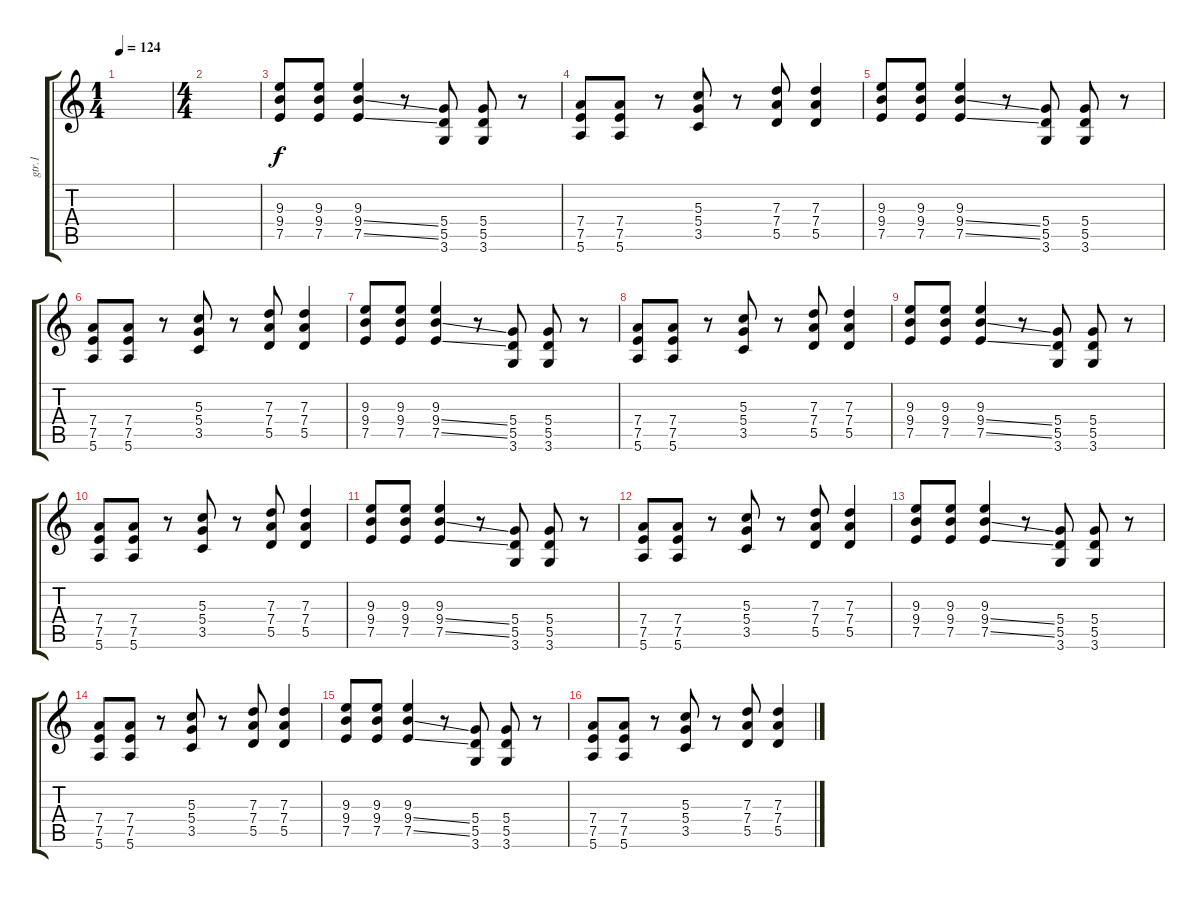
\track ("gtr.1" "gtr.1") {instrument overdrivenguitar}
\staff {score tabs}
\tuning (E4 B3 G3 D3 A2 E2) {hide}
\ts (1 4)
\tempo 124
\clef g2
\ks c
|
\ts (4 4)
|
(9.3 9.4 7.5).8 (9.3 9.4 7.5).8 (9.3 9.4{ss} 7.5{ss}).4 r.8 (5.4 5.5 3.6).8 (5.4 5.5 3.6).8 r.8 |
(7.4 7.5 5.6).8 (7.4 7.5 5.6).8 r.8 (5.3 5.4 3.5).8 r.8 (7.3 7.4 5.5).8 (7.3 7.4 5.5).4 |
(9.3 9.4 7.5).8 (9.3 9.4 7.5).8 (9.3 9.4{ss} 7.5{ss}).4 r.8 (5.4 5.5 3.6).8 (5.4 5.5 3.6).8 r.8 |
(7.4 7.5 5.6).8 (7.4 7.5 5.6).8 r.8 (5.3 5.4 3.5).8 r.8 (7.3 7.4 5.5).8 (7.3 7.4 5.5).4 |
(9.3 9.4 7.5).8 (9.3 9.4 7.5).8 (9.3 9.4{ss} 7.5{ss}).4 r.8 (5.4 5.5 3.6).8 (5.4 5.5 3.6).8 r.8 |
(7.4 7.5 5.6).8 (7.4 7.5 5.6).8 r.8 (5.3 5.4 3.5).8 r.8 (7.3 7.4 5.5).8 (7.3 7.4 5.5).4 |
(9.3 9.4 7.5).8 (9.3 9.4 7.5).8 (9.3 9.4{ss} 7.5{ss}).4 r.8 (5.4 5.5 3.6).8 (5.4 5.5 3.6).8 r.8 |
(7.4 7.5 5.6).8 (7.4 7.5 5.6).8 r.8 (5.3 5.4 3.5).8 r.8 (7.3 7.4 5.5).8 (7.3 7.4 5.5).4 |
(9.3 9.4 7.5).8 (9.3 9.4 7.5).8 (9.3 9.4{ss} 7.5{ss}).4 r.8 (5.4 5.5 3.6).8 (5.4 5.5 3.6).8 r.8 |
(7.4 7.5 5.6).8 (7.4 7.5 5.6).8 r.8 (5.3 5.4 3.5).8 r.8 (7.3 7.4 5.5).8 (7.3 7.4 5.5).4 |
(9.3 9.4 7.5).8 (9.3 9.4 7.5).8 (9.3 9.4{ss} 7.5{ss}).4 r.8 (5.4 5.5 3.6).8 (5.4 5.5 3.6).8 r.8 |
(7.4 7.5 5.6).8 (7.4 7.5 5.6).8 r.8 (5.3 5.4 3.5).8 r.8 (7.3 7.4 5.5).8 (7.3 7.4 5.5).4 |
(9.3 9.4 7.5).8 (9.3 9.4 7.5).8 (9.3 9.4{ss} 7.5{ss}).4 r.8 (5.4 5.5 3.6).8 (5.4 5.5 3.6).8 r.8 |
(7.4 7.5 5.6).8 (7.4 7.5 5.6).8 r.8 (5.3 5.4 3.5).8 r.8 (7.3 7.4 5.5).8 (7.3 7.4 5.5).4
